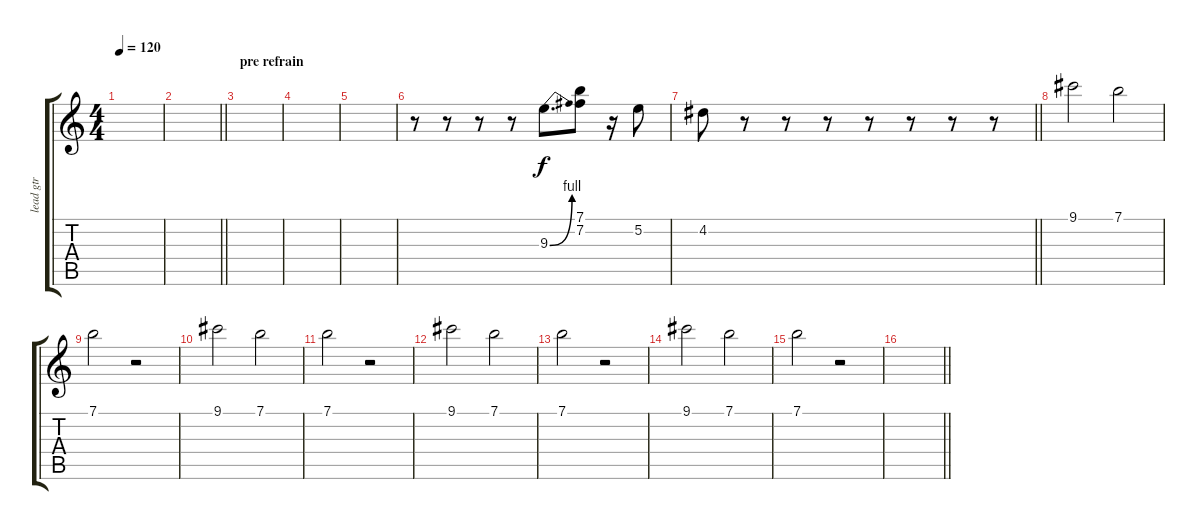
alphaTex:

\track ("lead gtr" "lead gtr") {instrument distortionguitar}
\staff {score tabs}
\tuning (E4 B3 G3 D3 A2 E2) {hide}
\ts (4 4)
\tempo 120
\clef g2
\ks c
|
\barLineRight lightlight
|
\section ("" "pre refrain")
|
|
|
r.8 r.8 r.8 r.8 9.3{be (bend 0 0 60 4)}.8{d} (7.1 7.2).8 r.16 5.2.8 |
\barLineRight lightlight
4.2.8 r.8 r.8 r.8 r.8 r.8 r.8 r.8 |
9.1.2 7.1.2 |
7.1.2 r.2 |
9.1.2 7.1.2 |
7.1.2 r.2 |
9.1.2 7.1.2 |
7.1.2 r.2 |
9.1.2 7.1.2 |
7.1.2 r.2 |
\barLineRight lightlight
